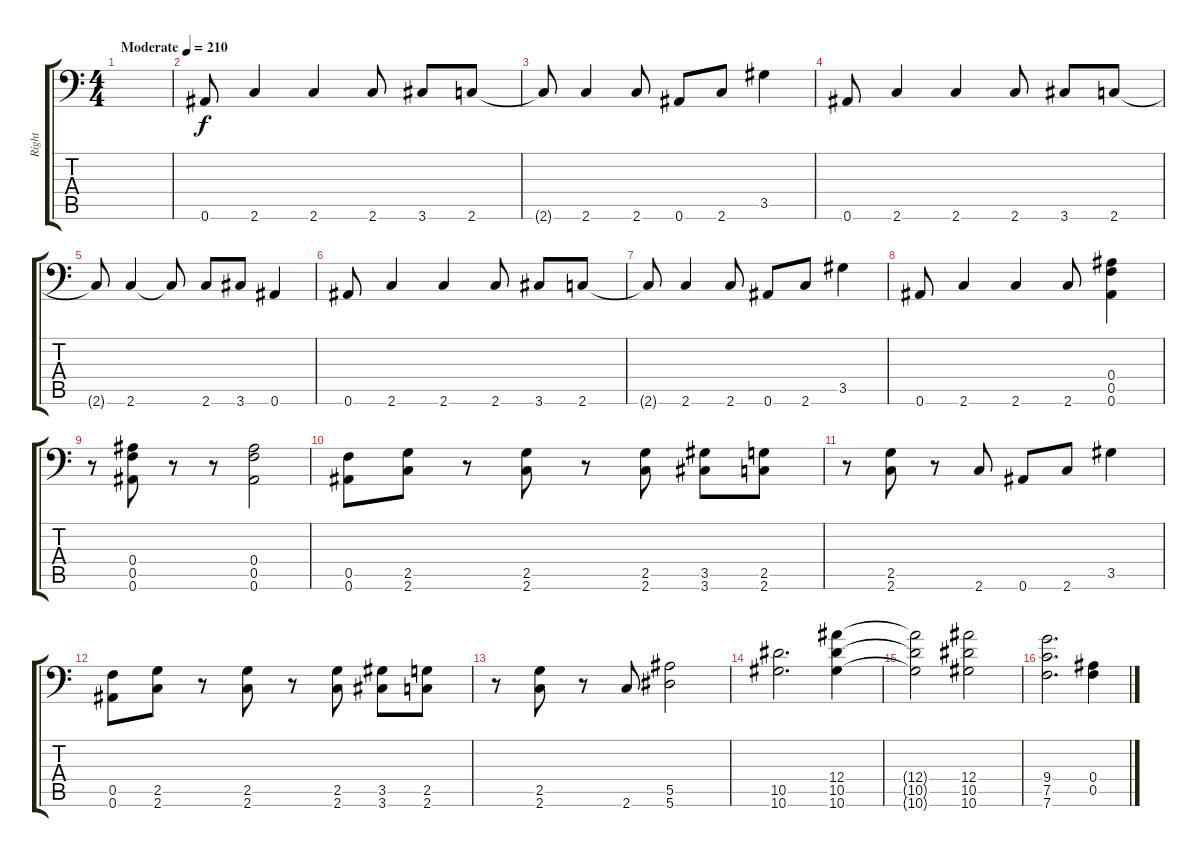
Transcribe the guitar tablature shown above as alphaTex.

\track ("Right" "Right") {instrument distortionguitar}
\staff {score tabs}
\tuning (C4 G3 Eb3 Bb2 F2 Bb1) {hide}
\ts (4 4)
\tempo (210 "Moderate")
\clef f4
\ks c
|
0.6.8 2.6.4 2.6.4 2.6.8 3.6.8 2.6.8 |
2.6{t}.8 2.6.4 2.6.8 0.6.8 2.6.8 3.5.4 |
0.6.8{volume 13} 2.6.4 2.6.4 2.6.8 3.6.8 2.6.8 |
2.6{t}.8 2.6.4 2.6{t}.8 2.6.8 3.6.8 0.6.4 |
0.6.8 2.6.4 2.6.4 2.6.8 3.6.8 2.6.8 |
2.6{t}.8 2.6.4 2.6.8 0.6.8 2.6.8 3.5.4 |
0.6.8 2.6.4 2.6.4 2.6.8 (0.4 0.5 0.6).4 |
r.8 (0.4 0.5 0.6).8 r.8 r.8 (0.4 0.5 0.6).2 |
(0.5 0.6).8 (2.5 2.6).8 r.8 (2.5 2.6).8 r.8 (2.5 2.6).8 (3.5 3.6).8 (2.5 2.6).8 |
r.8 (2.5 2.6).8 r.8 2.6.8 0.6.8 2.6.8 3.5.4 |
(0.5 0.6).8 (2.5 2.6).8 r.8 (2.5 2.6).8 r.8 (2.5 2.6).8 (3.5 3.6).8 (2.5 2.6).8 |
r.8 (2.5 2.6).8 r.8 2.6.8 (5.5 5.6).2 |
(10.5 10.6).2{d} (12.4 10.5 10.6).4 |
(12.4{t} 10.5{t} 10.6{t}).2 (12.4 10.5 10.6).2 |
(9.4 7.5 7.6).2{d} (0.4 0.5).4
